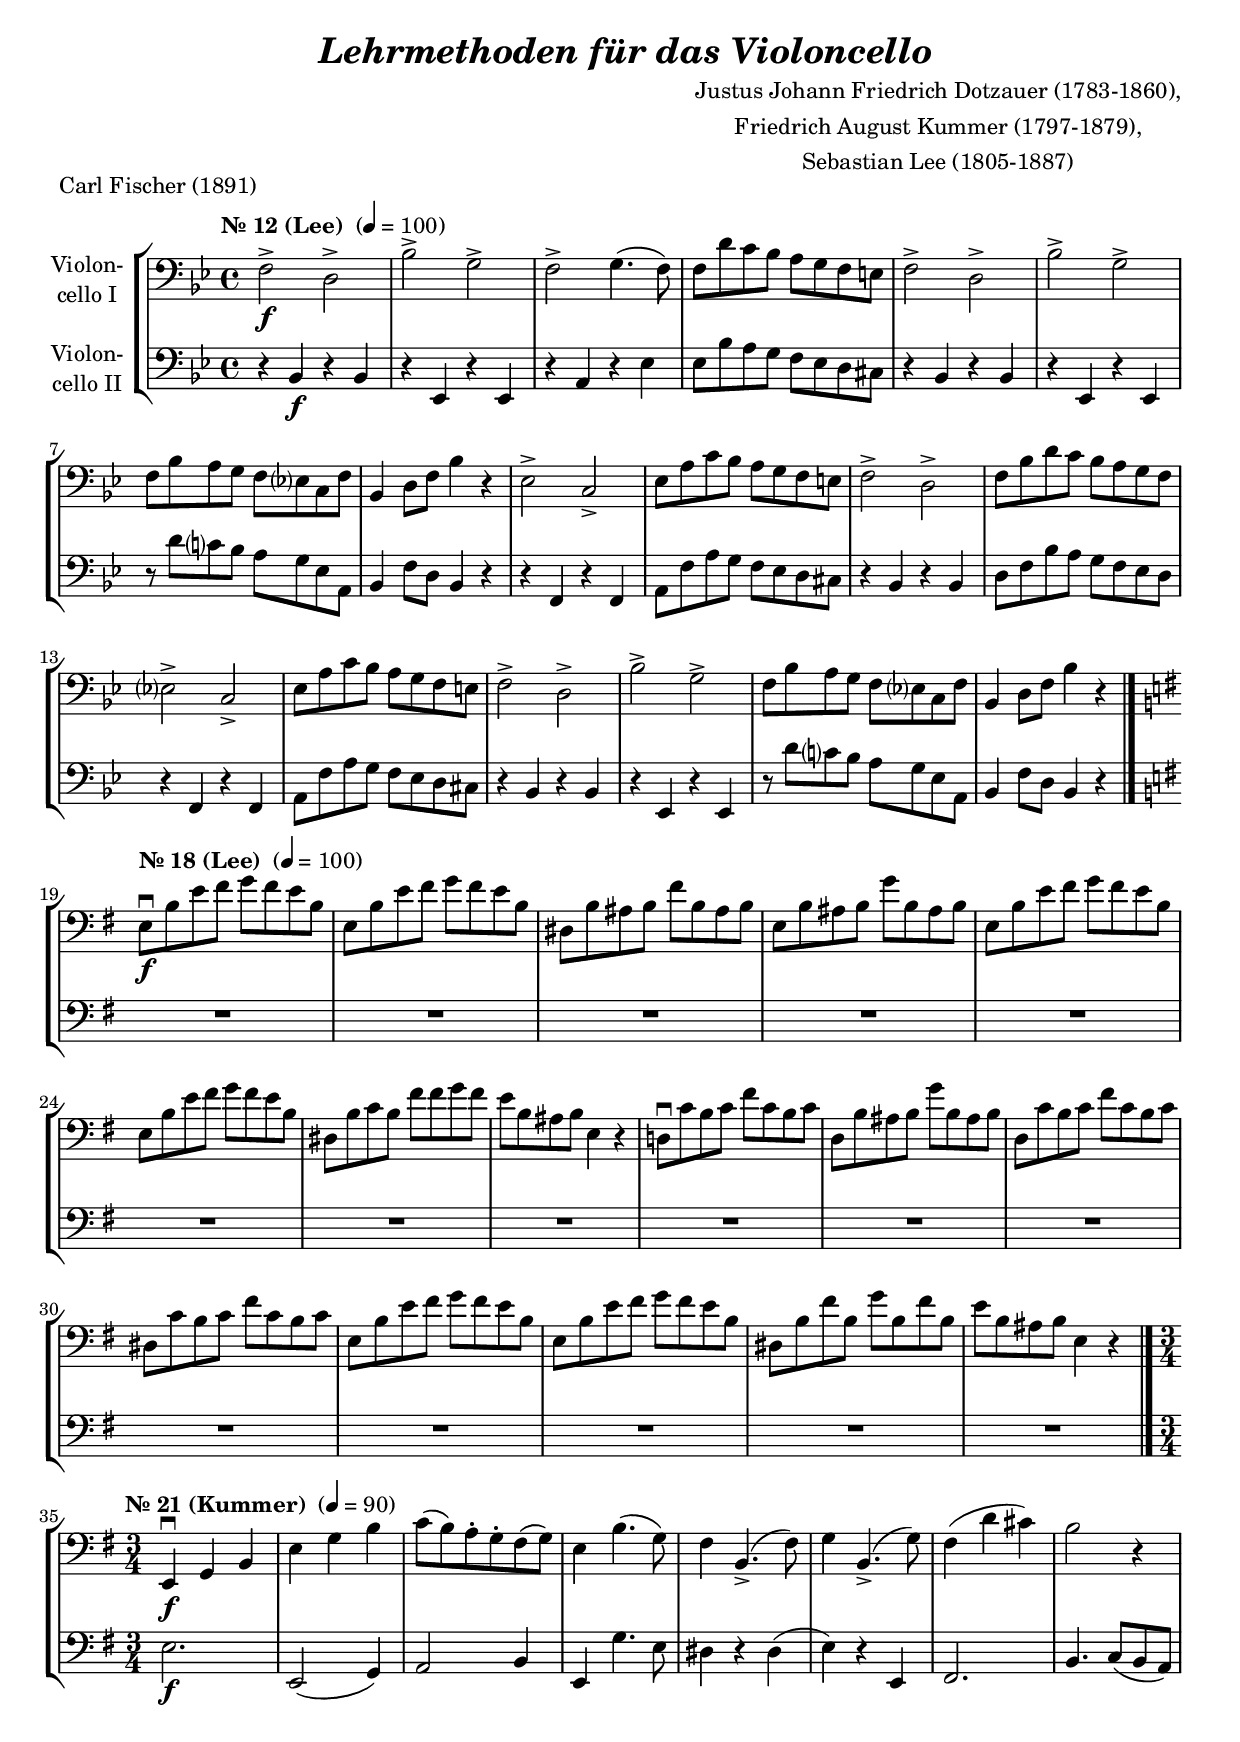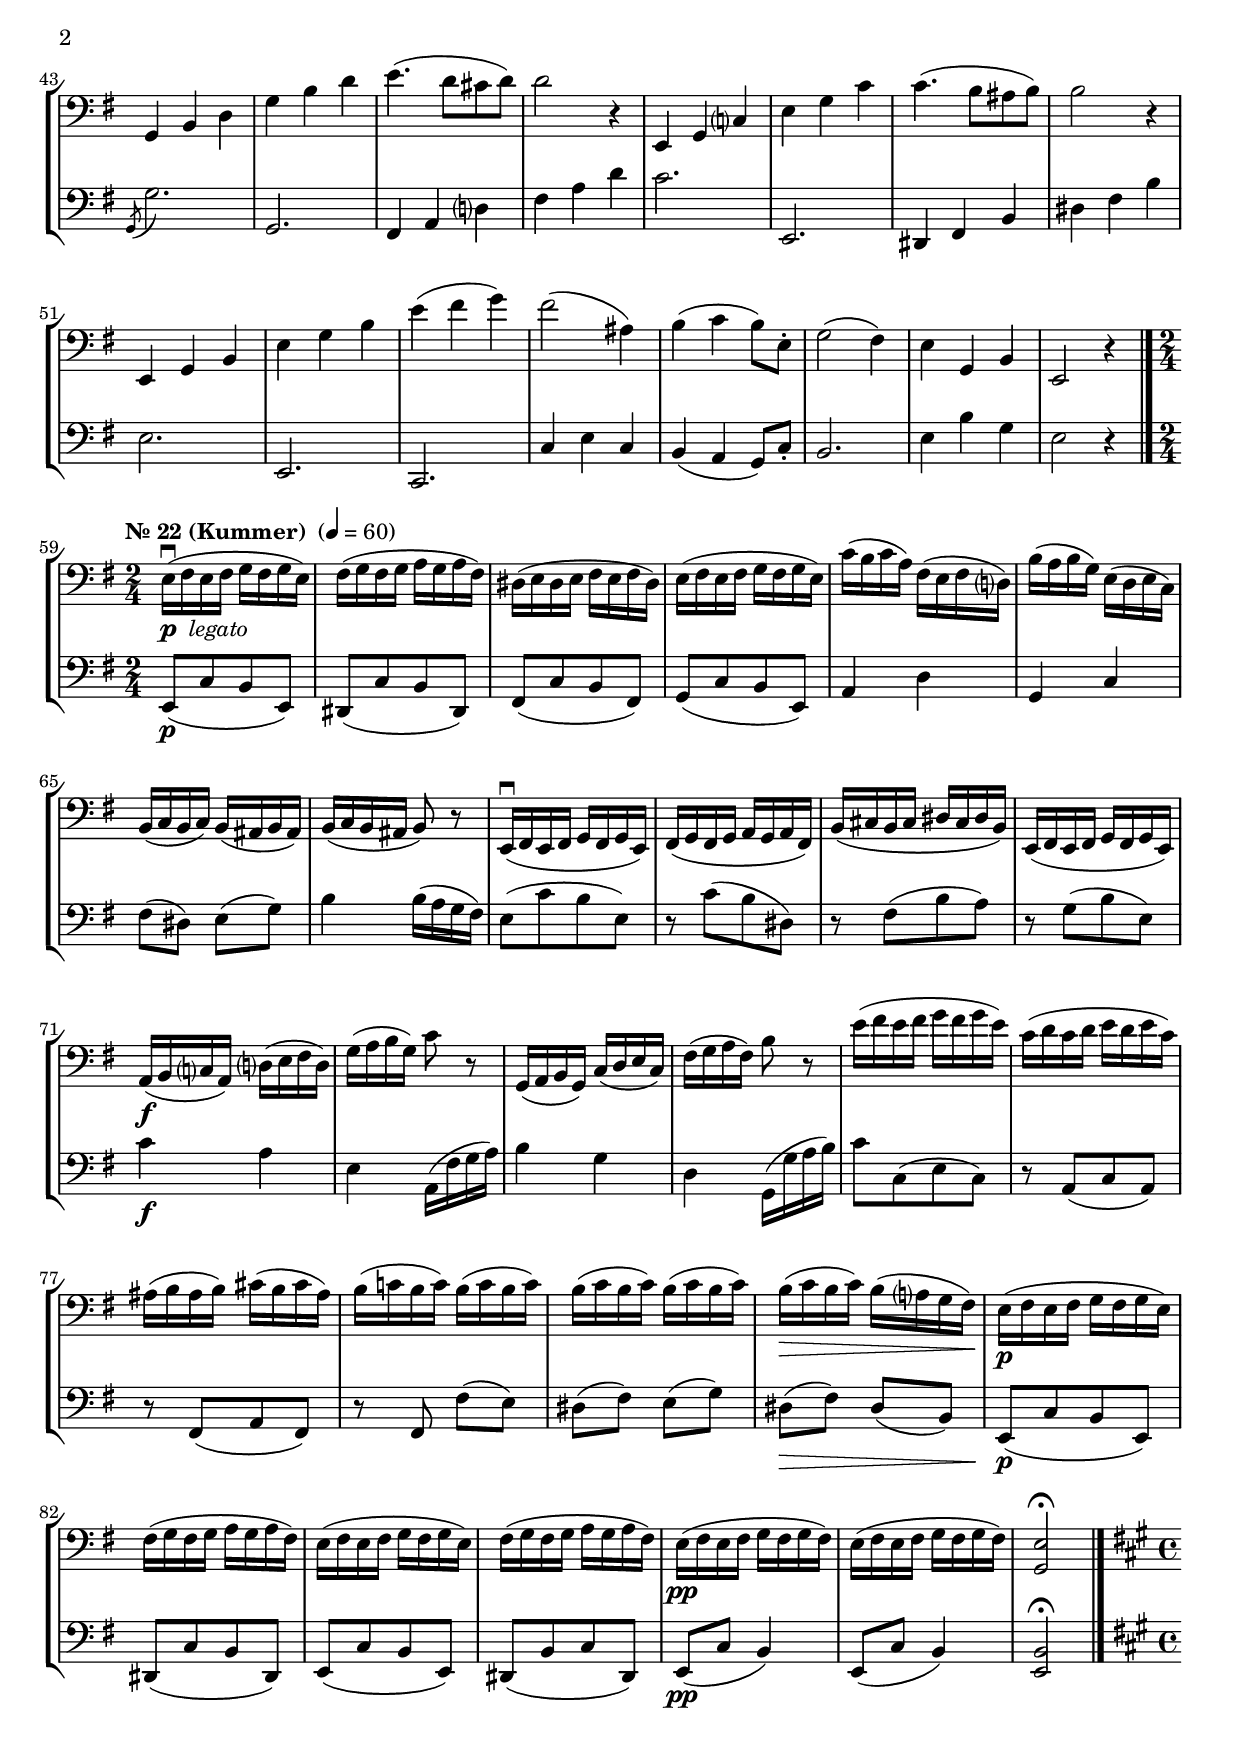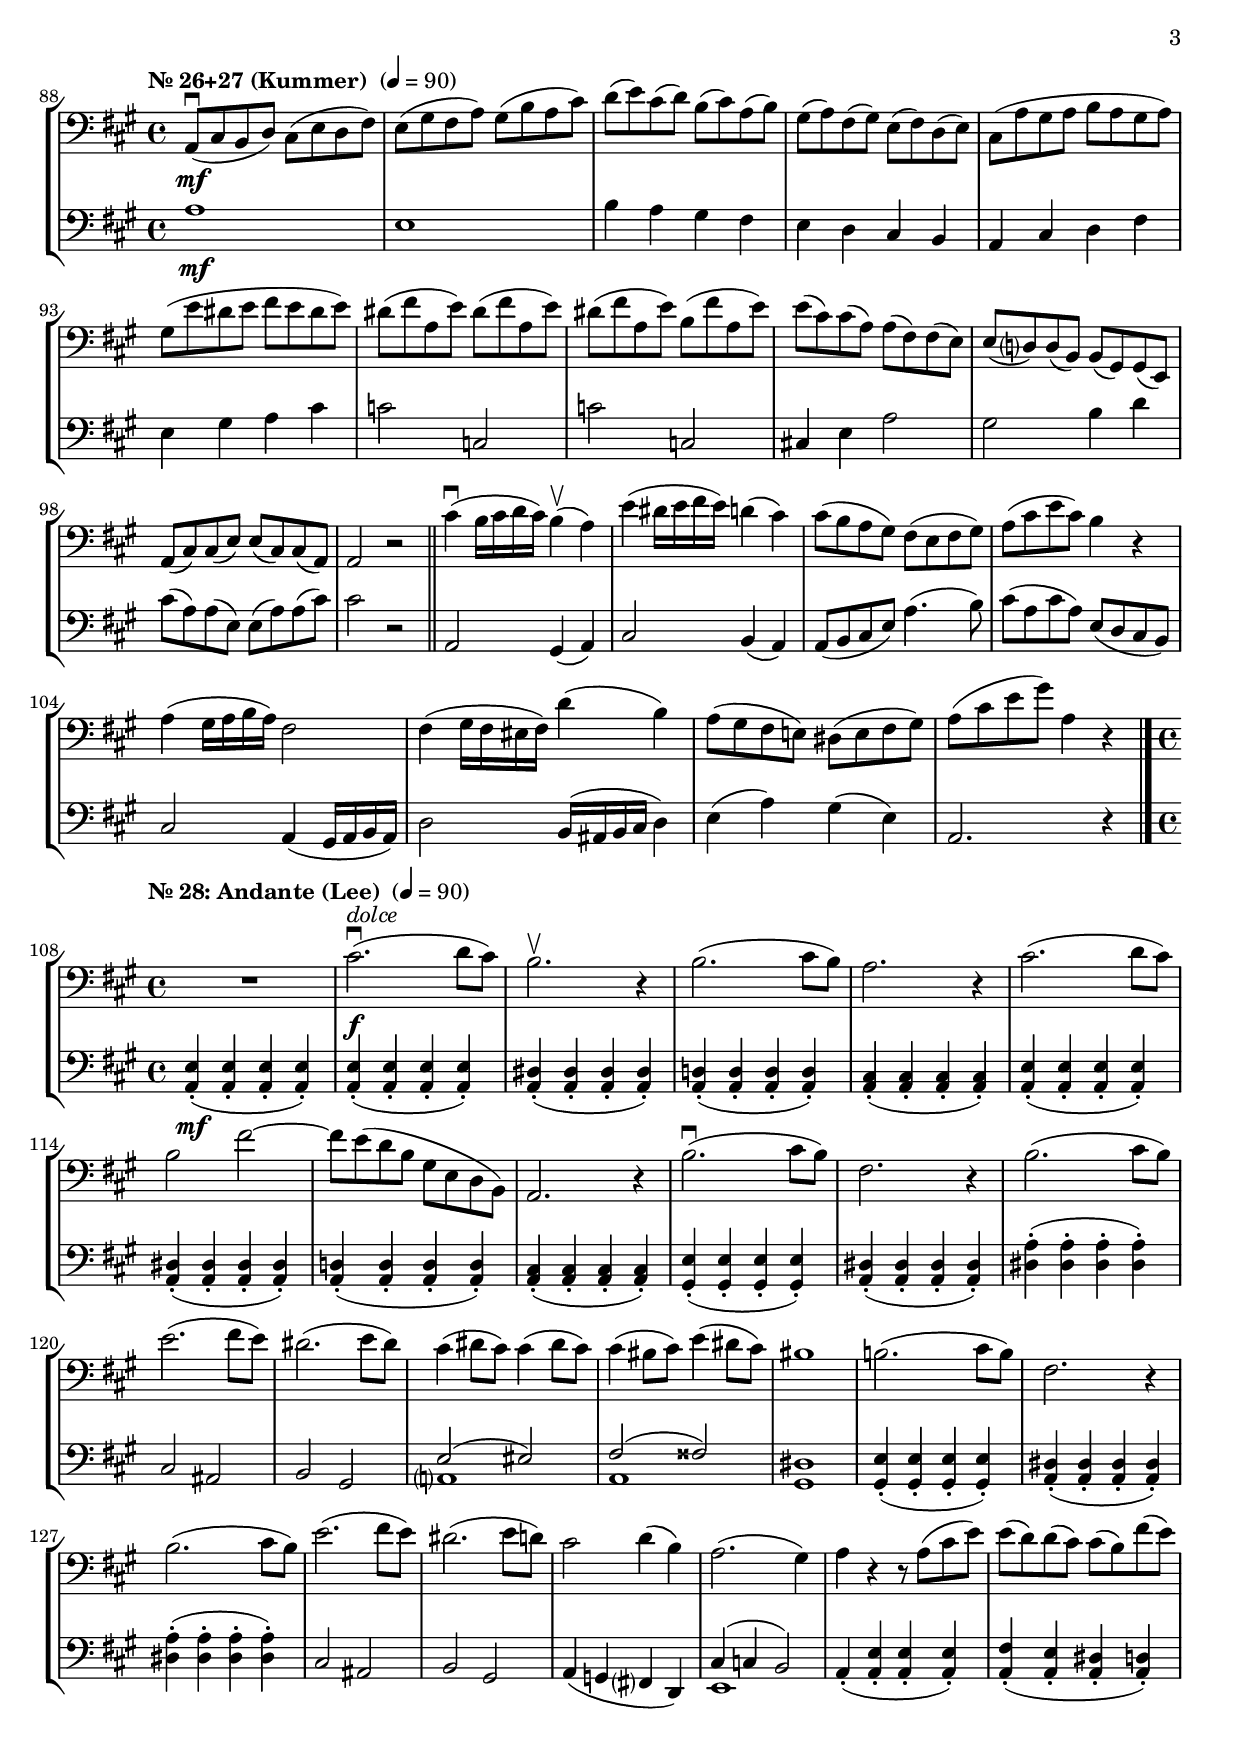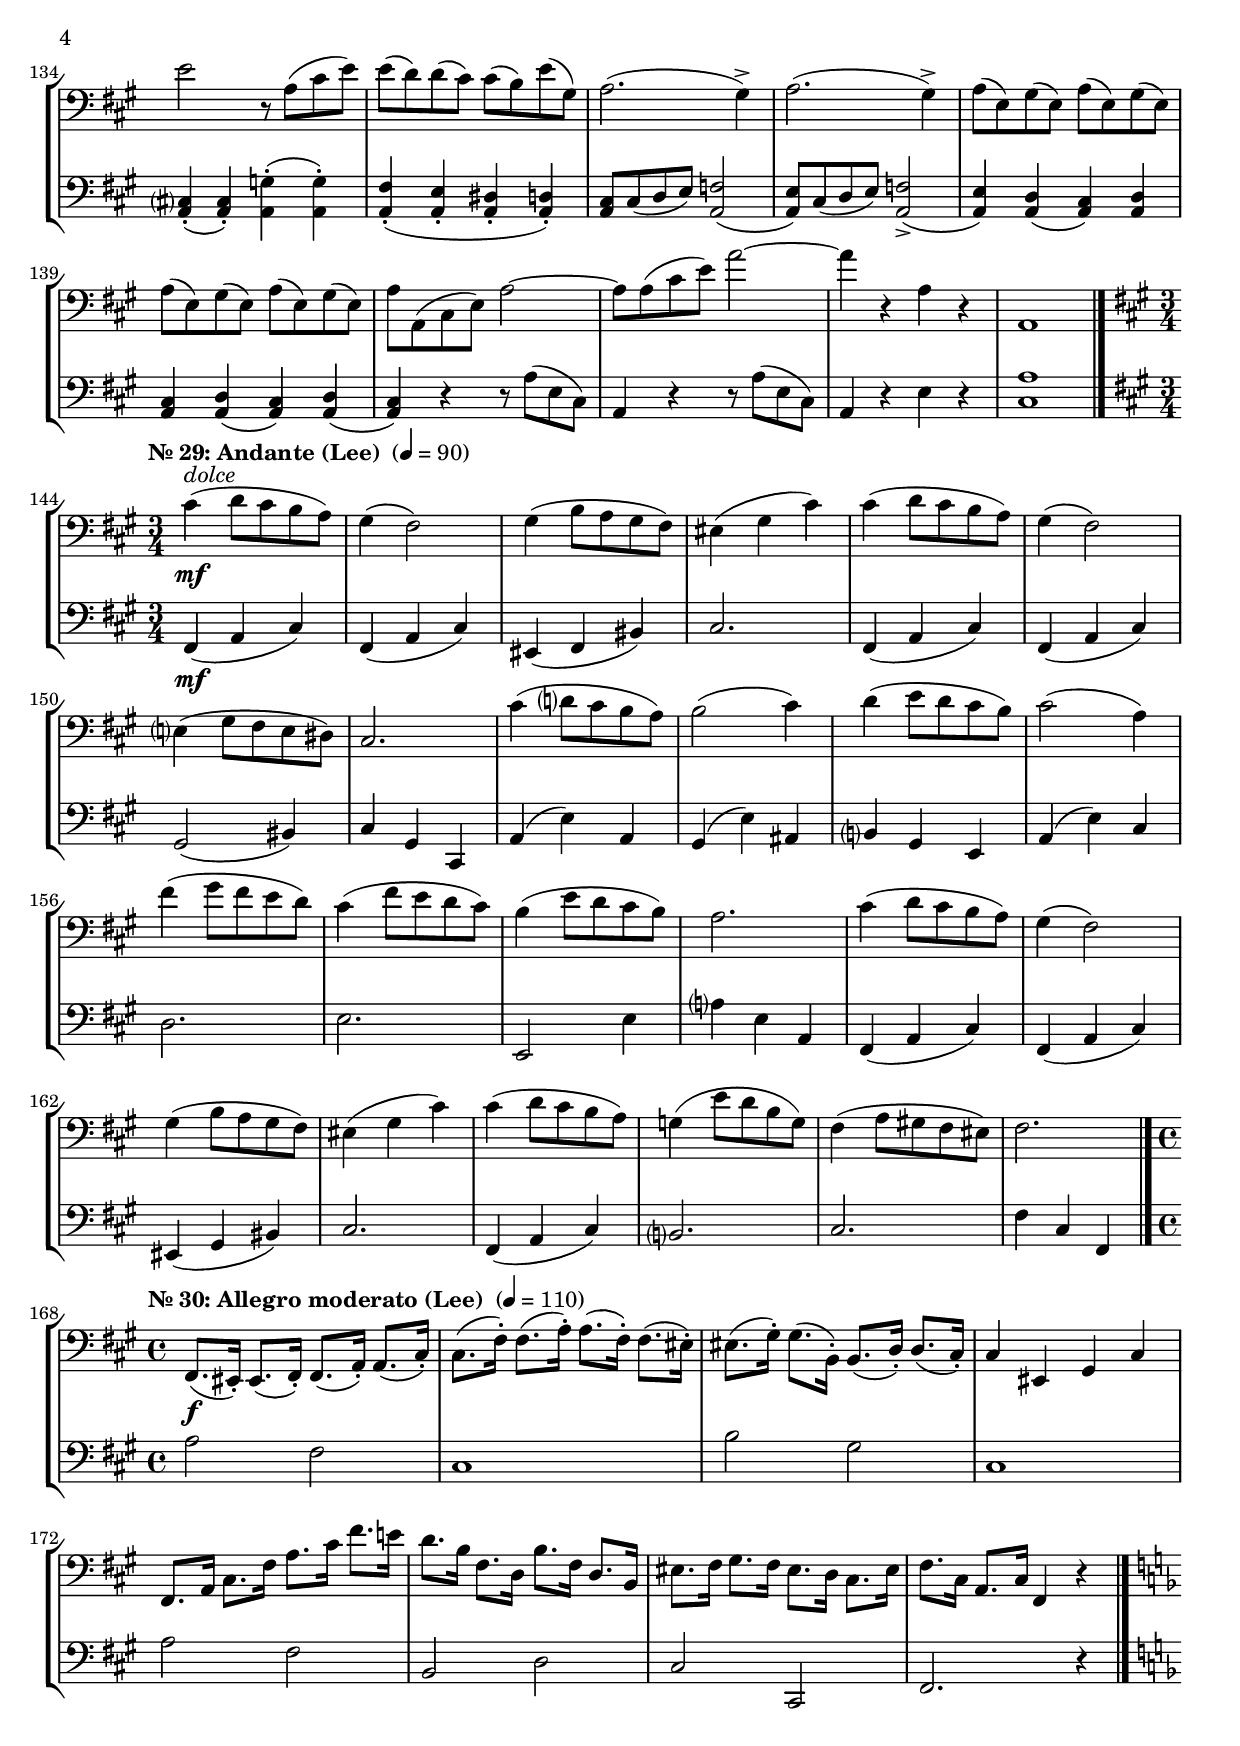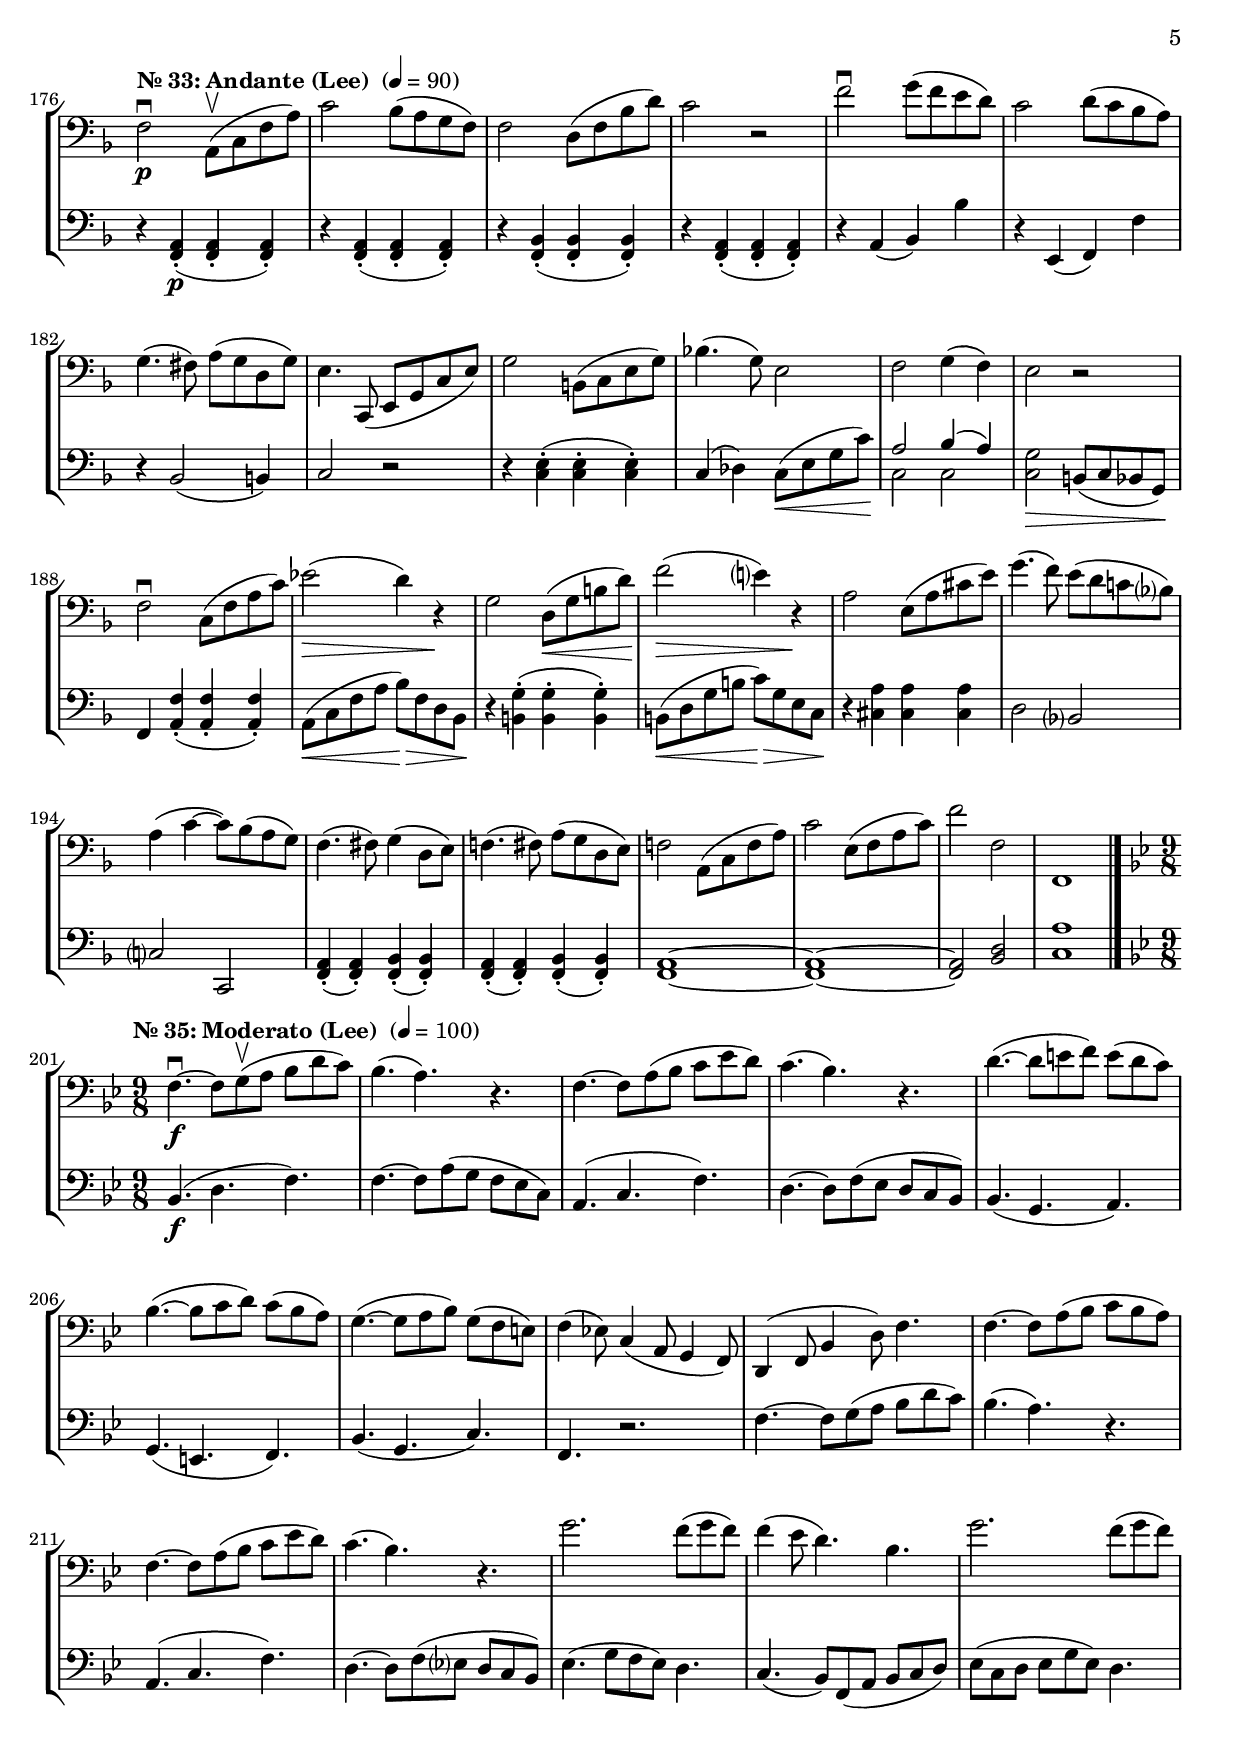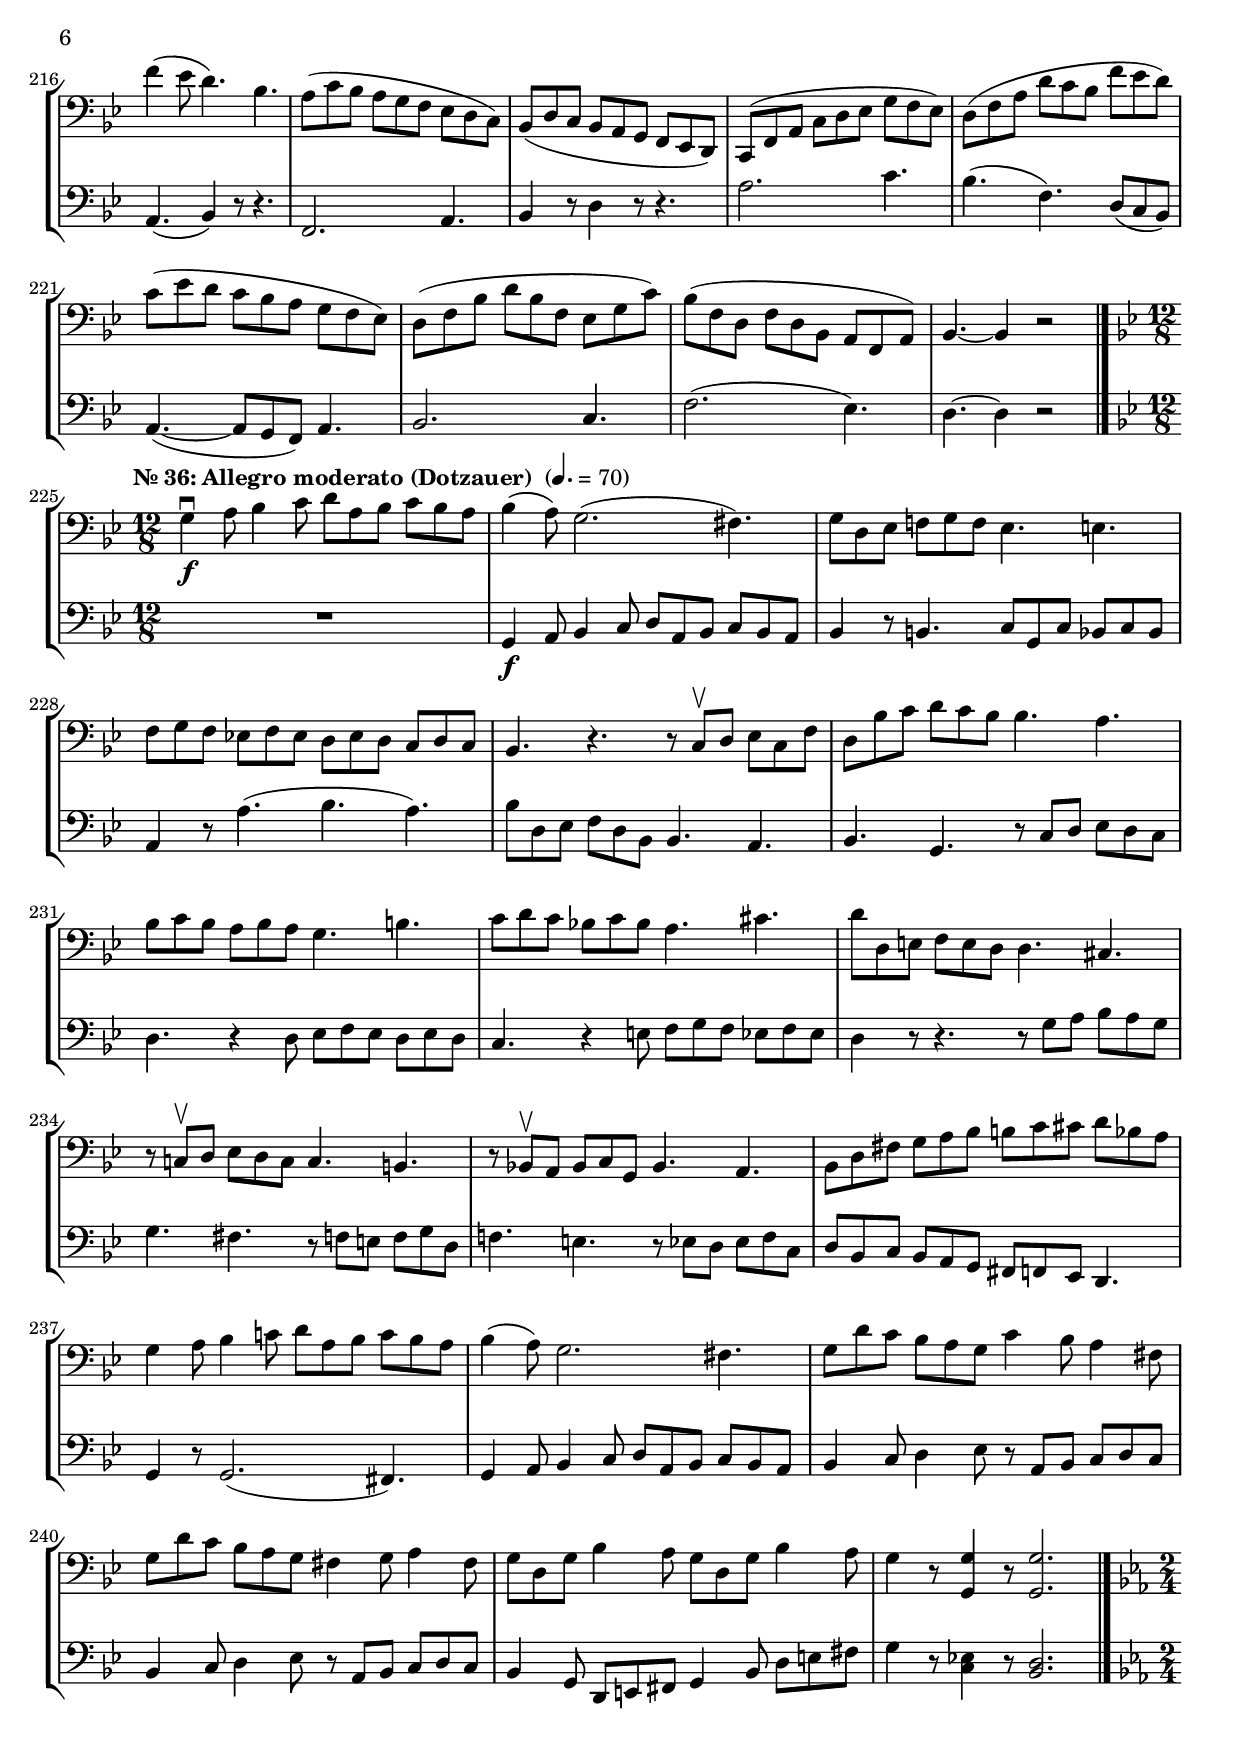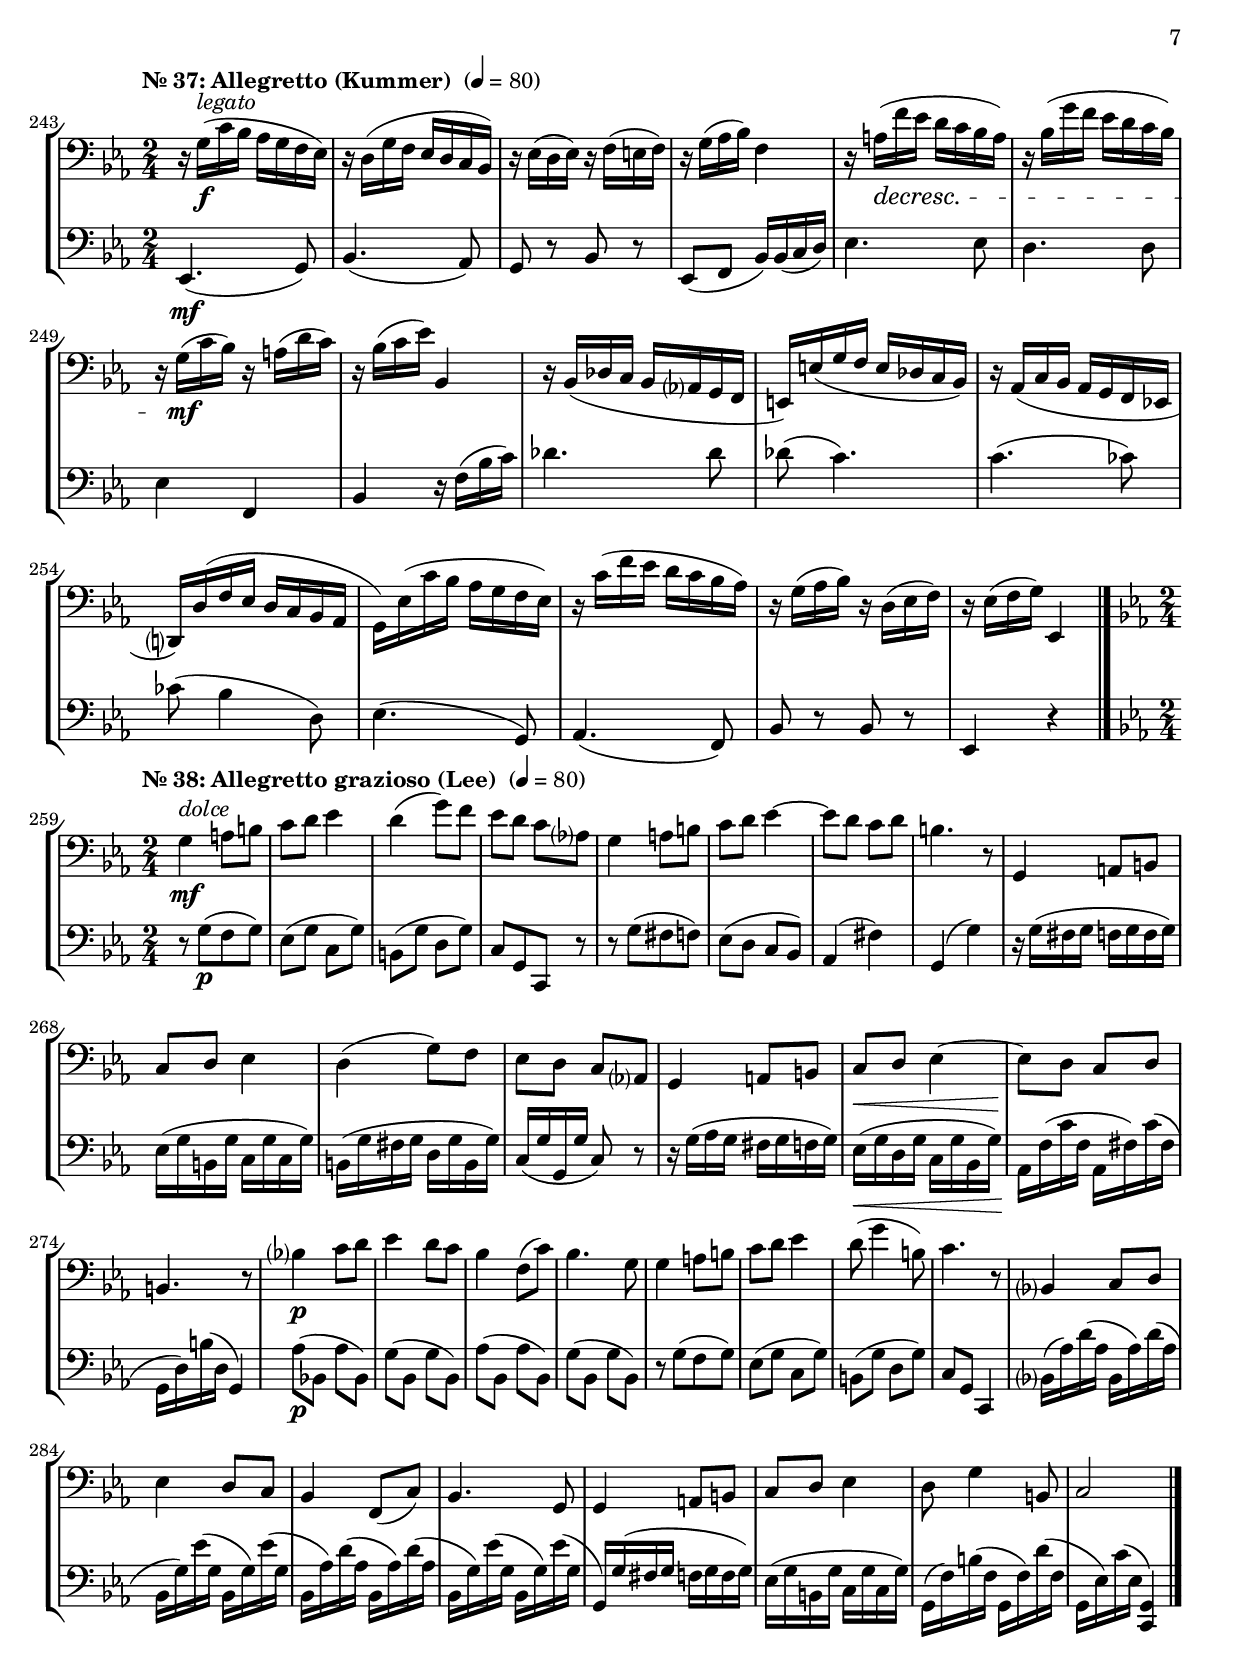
\version "2.18.2"
\include "deutsch.ly"
  
#(set-global-staff-size 19.5)

\header {
  title     = \markup \bold \italic " Lehrmethoden für das Violoncello"
  composer  = \markup \center-column {
    "Justus Johann Friedrich Dotzauer (1783-1860),"
    "Friedrich August Kummer (1797-1879),"
    "Sebastian Lee (1805-1887)"
  }
%  arranger  = ""
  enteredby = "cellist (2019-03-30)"
  piece     = "Carl Fischer (1891)"
}

voiceconsts = {
  \key b \major
  \time 4/4
  \clef "bass"
%  \numericTimeSignature
  \compressFullBarRests
  % Set default beaming for all staves
%  \set Timing.beamExceptions = #'()
%  \set Timing.baseMoment     = #(ly:make-moment 1 4)
%  \set Timing.beatStructure  = #'(1 1 1)
}

micl = "clarinet"
mifl = "flute"
miob = "oboe"
mifh = "french horn"
misx = "tenor sax"
mist = "string ensemble 1"
miba = "cello"
mikl = "harpsichord"

introa = {        \tempo "Nr. 12 (Lee) "          4=100 }
introb = { \break \tempo "Nr. 18 (Lee) "          4=100 \key e \minor }
introc = { \break \tempo "Nr. 21 (Kummer) "       4=90  \time 3/4 }
introd = { \break \tempo "Nr. 22 (Kummer) "       4=60  \time 2/4 }
introe = { \break \tempo "Nr. 26+27 (Kummer) "    4=90  \time 4/4 \key a \major }
introf = { \break \tempo "Nr. 28: Andante (Lee) " 4=90  \time 4/4 }
introg = { \break \tempo "Nr. 29: Andante (Lee) " 4=90  \time 3/4 \key fis \minor }
introh = { \break \tempo "Nr. 30: Allegro moderato (Lee) " 4=110  \time 4/4 }

introi = { \break \tempo "Nr. 33: Andante (Lee) " 4=90  \key f \major }
introj = { \break \tempo "Nr. 35: Moderato (Lee) " 4=100  \key b \major \time 9/8 }
introk = { \break \tempo "Nr. 36: Allegro moderato (Dotzauer) " 4.=70  \time 12/8 \key g \minor }
introl = { \break \tempo "Nr. 37: Allegretto (Kummer) " 4=80  \time 2/4 \key es \major }
introm = { \break \tempo "Nr. 38: Allegretto grazioso (Lee) " 4=80 \time 2/4 \key c \minor }

dolc = \markup \italic "dolce"
lega = \markup \italic "legato"
pleg = \markup { \dynamic p \italic " legato" }

va = \relative c {
  \voiceconsts

  \introa
  f2->\f d->
  b'-> g->
  f-> g4.( f8)
  f d' c b a g f e
  f2-> d->
  b'-> g->

  f8 b a g f es? c f
  b,4 d8 f b4 r
  es,2-> c->
  es8 a c b a g f e
  f2-> d->
  f8 b d c b a g f

  es?2-> c->
  es8 a c b a g f e
  f2-> d->
  b'-> g->
  f8 b a g f es? c f
  b,4 d8 f b4 r \bar "|."

  \introb
  e,8\downbow\f h' e fis g fis e h
  e, h' e fis g fis e h
  dis, h' ais h fis' h, ais h
  e, h' ais h g' h, ais h
  e, h' e fis g fis e h

  e, h' e fis g fis e h
  dis, h' c h
  fis' fis g fis
  e h ais h e,4 r
  d!8\downbow c' h c fis c h c
  d, h' ais h g' h, ais h

  d, c' h c fis c h c
  dis, c' h c fis c h c
  e, h' e fis g fis e h
  e, h' e fis g fis e h
  dis, h' fis' h, g' h, fis' h,
  e h ais h e,4 r \bar "|."
  
  \introc
  e,4\downbow\f g h
  e g h
  c8( h) a-. g-. fis( g)
  e4 h'4.( g8)
  fis4 h,4.(-> fis'8)
  g4 h,4.(-> g'8)

  fis4( d' cis)
  h2 r4
  g, h d
  g h d
  e4.( d8[ cis d])
  d2 r4

  e,, g c?
  e g c
  c4.( h8[ ais h])
  h2 r4
  e,, g h
  e g h

  e( fis g)
  fis2( ais,4)
  h( c h8) e,-.
  g2( fis4)
  e g, h
  e,2 r4 \bar "|."

  \introd
  e'16(\downbow_\pleg fis e fis g fis g e)
  fis( g fis g a g a fis)
  dis( e dis e fis e fis dis)
  e( fis e fis g fis g e)

  c'( h c a) fis( e fis d?)
  h'( a h g) e( d e c)
  h( c h c) h( ais h ais)
  h( c h ais h8) r

  e,16(\downbow fis e fis g fis g e)
  fis( g fis g a g a fis)
  h( cis h cis dis cis dis h)
  e,( fis e fis g fis g e)

  a(\f h c? a) d?( e fis d)
  g( a h g) c8 r
  g,16( a h g) c( d e c)
  fis( g a fis) h8 r

  e16( fis e fis g fis g e)
  c( d c d e d e c)
  ais( h ais h) cis( h cis ais)
  h( c! h c) h( c h c)

  h( c h c) h( c h c)
  h(\> c h c) h( a? g fis)\!
  e(\p fis e fis g fis g e)
  fis( g fis g a g a fis)

  e( fis e fis g fis g e)
  fis( g fis g a g a fis)
  e(\pp fis e fis g fis g fis)
  e( fis e fis g fis g fis)
  <g, e'>2\fermata \bar "|."

  \introe
  a8(\downbow\mf cis h d) cis( e d fis)
  e( gis fis a) gis( h a cis)
  d( e) cis( d) h( cis) a( h)
  gis( a) fis( gis) e( fis) d( e)

  cis( a' gis a h a gis a)
  gis( e' dis e fis e dis e)
  dis( fis a, e') dis( fis a, e')
  dis( fis a, e') h( fis' a, e')

  e( cis) cis( a) a( fis) fis( e)
  e( d?) d( h) h( gis) gis( e)
  a( cis) cis( e) e( cis) cis( a)
  a2 r \bar "||"

  cis'4(\downbow h16 cis d cis) h4(\upbow a)
  e'( dis16 e fis e) d!4( cis)
  cis8( h a gis) fis( e fis gis)
  a( cis e cis) h4 r

  a( gis16 a h a) fis2
  fis4( gis16 fis eis fis) d'4( h)
  a8( gis fis e!) dis( e fis gis)
  a( cis e gis) a,4 r \bar "|."

  \introf
  R1
  cis2.(\downbow^\dolc\f d8 cis)
  h2.\upbow r4
  h2.( cis8 h)
  a2. r4
  cis2.( d8 cis)

  h2 fis'~
  fis8 e( d h gis e d h)
  a2. r4
  h'2.(\downbow cis8 h)
  fis2. r4
  h2.( cis8 h)

  e2.( fis8 e)
  dis2.( e8 dis)
  cis4( dis8 cis) cis4( dis8 cis)
  cis4( his8 cis) e4( dis8 cis)
  his1
  h!2.( cis8 h)
  fis2. r4

  h2.( cis8 h)
  e2.( fis8 e)
  dis2.( e8 d)
  cis2 d4( h)
  a2.( gis4)
  a r r8 a( cis e)

  e( d) d( cis) cis( h) fis'( e)
  e2 r8 a,( cis e)
  e( d) d( cis) cis( h) e( gis,)
  a2.( gis4)->
  a2.( gis4)->

  a8( e) gis( e) a( e) gis( e)
  a( e) gis( e) a( e) gis( e)
  a a,( cis e) a2~
  a8 a( cis e) a2~
  a4 r a, r
  a,1 \bar "|."

  \introg
  cis'4(^\dolc\mf d8 cis h a)
  gis4( fis2)
  gis4( h8 a gis fis)
  eis4( gis cis)
  cis( d8 cis h a)
  gis4( fis2)
  e?4( gis8 fis e dis)
  cis2.

  cis'4( d?8 cis h a)
  h2( cis4)
  d( e8 d cis h)
  cis2( a4)
  fis'( gis8 fis e d)
  cis4( fis8 e d cis)
  h4( e8 d cis h)
  a2.

  cis4( d8 cis h a)
  gis4( fis2)
  gis4( h8 a gis fis)
  eis4( gis cis)
  cis( d8 cis h a)
  g4( e'8 d h g)
  fis4( a8 gis! fis eis)
  fis2. \bar "|."

  \introh
  fis,8.(\f eis16)-. eis8.( fis16)-. fis8.( a16)-. a8.( cis16)-.
  cis8.( fis16)-. fis8.( a16)-. a8.( fis16)-. fis8.( eis16)-.
  eis8.( gis16)-. gis8.( h,16)-. h8.( d16)-. d8.( cis16)-.
  cis4 eis, gis cis

  fis,8. a16 cis8. fis16 a8. cis16 fis8. e!16
  d8. h16 fis8. d16 h'8. fis16 d8. h16
  eis8. fis16 gis8. fis16 eis8. d16 cis8. eis16
  fis8. cis16 a8. cis16 fis,4 r \bar "|."

  \introi
  f'2\downbow\p a,8(\upbow c f a)
  c2 b8( a g f)
  f2 d8( f b d)
  c2 r
  f\downbow g8( f e d)

  c2 d8( c b a)
  g4.( fis8) a( g d g)
  e4. c,8( e g c e)
  g2 h,8( c e g)
  b!4.( g8) e2

  f g4( f)
  e2 r
  f\downbow c8( f a c)
  es2(\> d4) r\!
  g,2 d8(\< g h d)\!

  f2(\> e?4) r\!
  a,2 e8( a cis e)
  g4.( f8) e( d c! b?)
  a4( c4~ c8)[ b( a g)]

  f4.( fis8) g4( d8 e)
  f!4.( fis8) a( g d e)
  f!2 a,8( c f a)
  c2 e,8( f a c)
  f2 f,
  f,1 \bar "|."

  \introj
  f'4.~\downbow\f f8 g(\upbow a b d c)
  b4.( a) r
  f~ f8 a( b c es d)
  c4.( b) r

  d(~ d8 e f) e( d c)
  b4.(~ b8 c d) c( b a)
  g4.(~ g8 a b) g( f e)
  f4( es!8) c4( a8 g4 f8)

  d4( f8 b4 d8) f4.
  f~ f8 a( b c b a)
  f4.~ f8 a( b c es d)
  c4.( b) r

  g'2. f8( g f)
  f4( es8 d4.) b
  g'2. f8( g f)
  f4( es8 d4.) b

  a8( c b a g f es d c)
  b( d c b a g f es d)
  c( f a c d es g f es)
  d( f a d c b f' es d)

  c( es d c b a g f es)
  d( f b d b f es g c)
  b( f d f d b a f a)
  b4.~ b4 r2 \bar "|."

  \introk
  g'4\downbow\f a8 b4 c8 d a b c b a
  b4( a8) g2.( fis4.)
  g8 d es f! g f es4. e

  f8 g f es! f es d es d c d c
  b4. r r8 c\upbow d es c f
  d b' c d c b b4. a

  b8 c b a b a g4. h
  c8 d c b! c b a4. cis
  d8 d, e f e d d4. cis

  r8 c!\upbow d es d c c4. h
  r8 b!\upbow a b c g b4. a
  b8 d fis g a b h c cis d b a

  g4 a8 b4 c!8 d a b c b a
  b4( a8) g2. fis4.
  g8 d' c b a g c4 b8 a4 fis8

  g d' c b a g fis4 g8 a4 fis8
  g d g b4 a8 g d g b4 a8
  g4 r8 <g, g'>4 r8 <g g'>2. \bar "|."

  \introl
  r16 g'(^\lega\f c b as g f es)
  r d( g f es d c b)
  r es( d es) r f( e f)
  r g( as b) f4

  r16 a(\decresc f' es d c b a)
  r b( g' f es d c b)
  r g(\mf c b) r a( d c)
  r b( c es) b,4

  r16 b( des c b as? g f
  e) e'( g f e des c b)
  r as( c b as g f es!
  d?) d'( f es d c b as

  g) es'( c' b as g f es)
  r c'( f es d c b as)
  r g( as b) r d,( es f)
  r es( f g) es,4 \bar "|."

  \introm
  g'4^\dolc\mf a8 h
  c d es4
  d( g8) f
  es d c as?
  g4 a8 h
  c d es4~
  es8 d c d
  h4. r8

  g,4 a8 h
  c d es4
  d( g8) f
  es d c as?
  g4 a8 h

  c\< d es4~
  es8\! d c d
  h4. r8
  b'?4\p c8 d
  es4 d8 c
  b4 f8( c')
  b4. g8

  g4 a8 h
  c d es4
  d8( g4 h,8)
  c4. r8
  b,?4 c8 d
  es4 d8 c
  b4 f8( c')

  b4. g8
  g4 a8 h
  c d es4
  d8 g4 h,8
  c2 \bar "|."
}

vb = \relative c {
  \voiceconsts

  \introa
  r4 b\f r b
  r es, r es
  r a r es'
  es8 b' a g f es d cis
  r4 b r b
  r es, r es

  r8 d'' c? b a g es a,
  b4 f'8 d b4 r
  r f r f
  a8 f' a g f es d cis
  r4 b r b
  d8 f b a g f es d

  r4 f, r f
  a8 f' a g f es d cis
  r4 b r b
  r es, r es
  r8 d'' c? b a g es a,
  b4 f'8 d b4 r \bar "|."

  \introb
  R1*16
  
  \introc
  e2.\f
  e,2( g4)
  a2 h4
  e, g'4. e8
  dis4 r dis(
  e) r e,

  fis2.
  h4. c8([ h a])
  \acciaccatura g g'2.
  g,
  fis4 a d?
  fis a d

  c2.
  e,,
  dis4 fis h
  dis fis h
  e,2.
  e,

  c
  c'4 e c
  h( a g8) c-.
  h2.
  e4 h' g
  e2 r4 \bar "|."

  \introd
  e,8[(\p c' h e,)]
  dis[( c' h dis,)]
  fis[( c' h fis)]
  g[( c h e,)]

  a4 d
  g, c
  fis8( dis) e( g)
  h4 h16( a g fis)

  e8[( c' h e,)]
  r c'[( h dis,)]
  r fis[( h a)]
  r g[( h e,)]

  c'4\f a
  e a,16( fis' g a)
  h4 g
  d g,16( g' a h)

  c8[ c,( e c)]
  r a[( c a)]
  r fis[( a fis)]
  r fis fis'( e)

  dis( fis) e( g)
  dis(\> fis) dis( h)
  e,[(\!\p c' h e,)]
  dis[( c' h dis,)]

  e[( c' h e,)]
  dis[( h' c dis,])
  e(\pp c' h4)
  e,8( c' h4)
  <e, h'>2\fermata \bar "|."

  \introe
  a'1\mf
  e
  h'4 a gis fis
  e d cis h

  a cis d fis
  e gis a cis
  c2 c,
  c' c,

  cis!4 e a2
  gis h4 d
  cis8( a) a( e) e( a) a( cis)
  cis2 r \bar "||"

  a, gis4( a)
  cis2 h4( a)
  a8( h cis e) a4.( h8)
  cis( a cis a) e( d cis h)

  cis2 a4( gis16 a h a)
  d2 h16( ais h cis d4)
  e( a) gis( e)
  a,2. r4 \bar "|."

  \introf
  <a e'>4(-.\mf <a e'>-. <a e'>-. <a e'>)-.
  <a e'>(-. <a e'>-. <a e'>-. <a e'>)-.
  <a dis>(-. <a dis>-. <a dis>-. <a dis>)-.
  <a d!>(-. <a d>-. <a d>-. <a d>)-.
  <a cis>(-. <a cis>-. <a cis>-. <a cis>)-.
  <a e'>(-. <a e'>-. <a e'>-. <a e'>)-.

  <a dis>(-. <a dis>-. <a dis>-. <a dis>)-.
  <a d!>(-. <a d>-. <a d>-. <a d>)-.
  <a cis>(-. <a cis>-. <a cis>-. <a cis>)-.
  <gis e'>(-. <gis e'>-. <gis e'>-. <gis e'>)-.
  <a dis>(-. <a dis>-. <a dis>-. <a dis>)-.
  <dis a'>(-. <dis a'>-. <dis a'>-. <dis a'>)-.

  cis2 ais
  h gis
  << {
    e'( eis)
    fis( fisis)
  } \\ {
    a,?1
    a
  } >>
  <gis dis'>
  <gis e'>4(-. <gis e'>-. <gis e'>-. <gis e'>)-.
  <a dis>(-. <a dis>-. <a dis>-. <a dis>)-.

  <dis a'>(-. <dis a'>-. <dis a'>-. <dis a'>)-.
  cis2 ais
  h gis
  a4( g fis? d)
  << { cis'( c h2) } \\ e,1 >>
  a4(-. <a e'>-. <a e'>-. <a e'>)-.

  <a fis'>(-. <a e'>-. <a dis>-. <a d>)-.
  <a cis?>(-. <a cis>)-. <a g'>(-. <a g'>)-.
  <a fis'>(-. <a e'>-. <a dis>-. <a d>)-.
  <a cis>8 cis( d e) <a, f'>2(
  <a e'>8) cis( d e) <a, f'>2(->

  <a e'>4) <a d>( <a cis>) <a d>
  <a cis> <a d>( <a cis>) <a d>(
  <a cis>) r r8 a'( e cis)
  a4 r r8 a'( e cis)
  a4 r e' r
  <cis a'>1 \bar "|."

  \introg
  fis,4(\mf a cis)
  fis,( a cis)
  eis,( fis his)
  cis2.
  fis,4( a cis)
  fis,( a cis)
  gis2( his4)
  cis gis cis,

  a'( e') a,
  gis( e') ais,
  h? gis e
  a( e') cis
  d2.
  e
  e,2 e'4
  a? e a,

  fis( a cis)
  fis,( a cis)
  eis,( gis his)
  cis2.
  fis,4( a cis)
  h?2.
  cis
  fis4 cis fis, \bar "|."

  \introh
  a'2 fis
  cis1
  h'2 gis
  cis,1

  a'2 fis
  h, d
  cis cis,
  fis2. r4 \bar "|."

  \introi
  r4 <f a>(-.\p <f a>-. <f a>)-.
  r <f a>(-. <f a>-. <f a>)-.
  r <f b>(-. <f b>-. <f b>)-.
  r <f a>(-. <f a>-. <f a>)-.
  r a( b) b'

  r e,,( f) f'
  r b,2( h4)
  c2 r
  r4 <c e>(-. <c e>-. <c e>)-.
  c( des) c8(\< e g c)\!

  << { a2 b4( a) } \\ { c,2 c } >>
  <c g'>\> h8( c b g)\!
  f4 <a f'>(-. <a f'>-. <a f'>)-.
  a8(\< c f a b)\!\> f d b
  r4\! <h g'>(-. <h g'>-. <h g'>)-.

  h8(\< d g h c)\!\> g e c
  r4\! <cis a'> <cis a'> <cis a'>
  d2 b?
  c? c,

  <f a>4(-. <f a>)-. <f b>(-. <f b>)-.
  <f a>(-. <f a>)-. <f b>(-. <f b>)-.
  <f a>1~
  <f a>~
  <f a>2 <b d>
  <c a'>1 \bar "|."

  \introj
  b4.(\f d f)
  f~ f8 a( g f es c)
  a4.( c f)
  d~ d8 f( es d c b)

  b4.( g a)
  g( e f)
  b( g c)
  f, r2.

  f'4.~ f8 g( a b d c)
  b4.( a) r
  a,( c f)
  d~ d8 f( es? d c b)

  es4.( g8 f es) d4.
  c( b8) f( a b c d)
  es( c d es g es) d4.
  a( b4) r8 r4.

  f2. a4.
  b4 r8 d4 r8 r4.
  a'2. c4.
  b( f) d8( c b)

  a4.(~ a8 g f) a4.
  b2. c4.
  f2.( es4.)
  d~ d4 r2 \bar "|."

  \introk
  R8*12
  g,4\f a8 b4 c8 d a b c b a
  b4 r8 h4. c8 g c b c b

  a4 r8 a'4.( b a)
  b8 d, es f d b b4. a
  b g r8 c d es d c

  d4. r4 d8 es f es d es d
  c4. r4 e8 f g f es f es
  d4 r8 r4. r8 g a b a g

  g4. fis r8 f e f g d
  f!4. e r8 es d es f c
  d b c b a g fis f es d4.

  g4 r8 g2.( fis4.)
  g4 a8 b4 c8 d a b c b a
  b4 c8 d4 es8 r a, b c d c

  b4 c8 d4 es8 r a, b c d c
  b4 g8 d e fis g4 b8 d e fis
  g4 r8 <c, es!>4 r8 <b d>2. \bar "|."

  \introl
  es,4.(\mf g8)
  b4.( as8)
  g r b r
  es,( f b16) b( c d)

  es4. es8
  d4. d8
  es4 f,
  b r16 f'( b c)

  des4. des8
  des( c4.)
  c( ces8)
  ces( b4 d,8)

  es4.( g,8)
  as4.( f8)
  b r b r
  es,4 r \bar "|."

  \introm
  r8 g'[(\p f g)]
  es( g c, g')
  h,( g' d g)
  c,[ g c,] r
  r8 g''[( fis f)]
  es( d c b)
  as4( fis')
  g,( g')

  r16 g( fis g f g f g)
  es( g h, g' c, g' c, g')
  h,( g' fis g d g h, g')
  c,( g' g, g' c,8) r
  r16 g'( as g fis g f g)

  es(\< g d g c, g' b, g')\!
  as, f'( c' f, as, fis') c'( fis,
  g, d') h'( d, g,4)
  as'8(\p b,! as' b,)
  g'( b, g' b,)
  as'( b, as' b,)
  g'( b, g' b,)

  r g'[( f g)]
  es( g c, g')
  h,( g' d g)
  c, g c,4
  b'?16( as') d( as b, as') d( as
  b, g') es'( g, b, g') es'( g,
  b, as') d( as b, as') d( as

  b, g') es'( g, b, g') es'( g,
  g,) g'( fis g f g f g)
  es( g h, g' c, g' c, g')
  g,( f') h( f g, f') d'( f,
  g, es') c'( es, <c, g'>4) \bar "|."
  
}


music = \new StaffGroup <<
      \new Staff {
	\set Staff.midiInstrument = \miba
	\set Staff.instrumentName = \markup \center-column { "Violon-" "cello I" }
	\transpose b b { \va }
      }

      \new Staff {
	\set Staff.midiInstrument = \miba
	\set Staff.instrumentName = \markup \center-column { "Violon-" "cello II" }
	\transpose b b { \vb }
      }
>>

\book {
  \score {
    \music
    \layout {}
  }

  \score {
    \unfoldRepeats \music

    \midi {
      \context {
        \Score
      }
    }
  }
}
